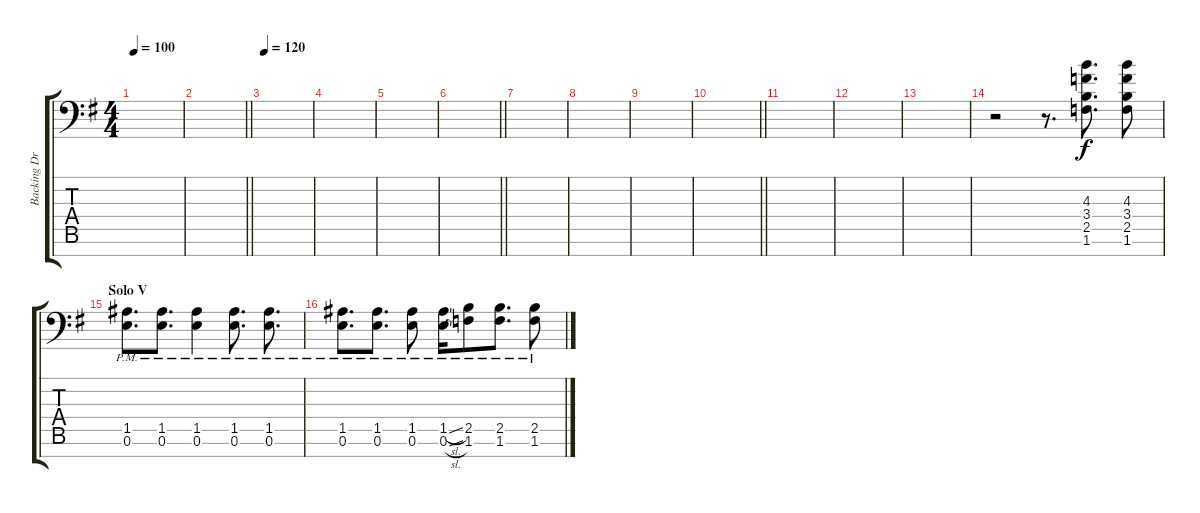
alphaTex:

\track ("Backing Dropped A" "Backing Dr") {instrument distortionguitar}
\staff {score tabs}
\tuning (E4 B3 G3 D3 A2 E2 A1) {hide}
\ts (4 4)
\tempo 100
\clef f4
\ks eminor
|
\barLineRight lightlight
|
\tempo 120
|
|
|
\barLineRight lightlight
|
\section ("" "")
|
|
|
\barLineRight lightlight
|
|
|
|
r.2 r.8{d volume 15 balance 0} (4.3 3.4 2.5 1.6).8{d} (4.3 3.4 2.5 1.6).8 |
\section ("" "Solo V")
(1.5{pm} 0.6{pm}).8{d} (1.5{pm} 0.6{pm}).8{d} (1.5{pm} 0.6{pm}).4 (1.5{pm} 0.6{pm}).8{d} (1.5{pm} 0.6{pm}).8{d} |
(1.5{pm} 0.6{pm}).8{d} (1.5{pm} 0.6{pm}).8{d} (1.5{pm} 0.6{pm}).8 (1.5{sl pm} 0.6{sl pm}).16 (2.5{pm} 1.6{pm}).8 (2.5{pm} 1.6{pm}).8{d} (2.5{ss pm} 1.6{ss pm}).8
